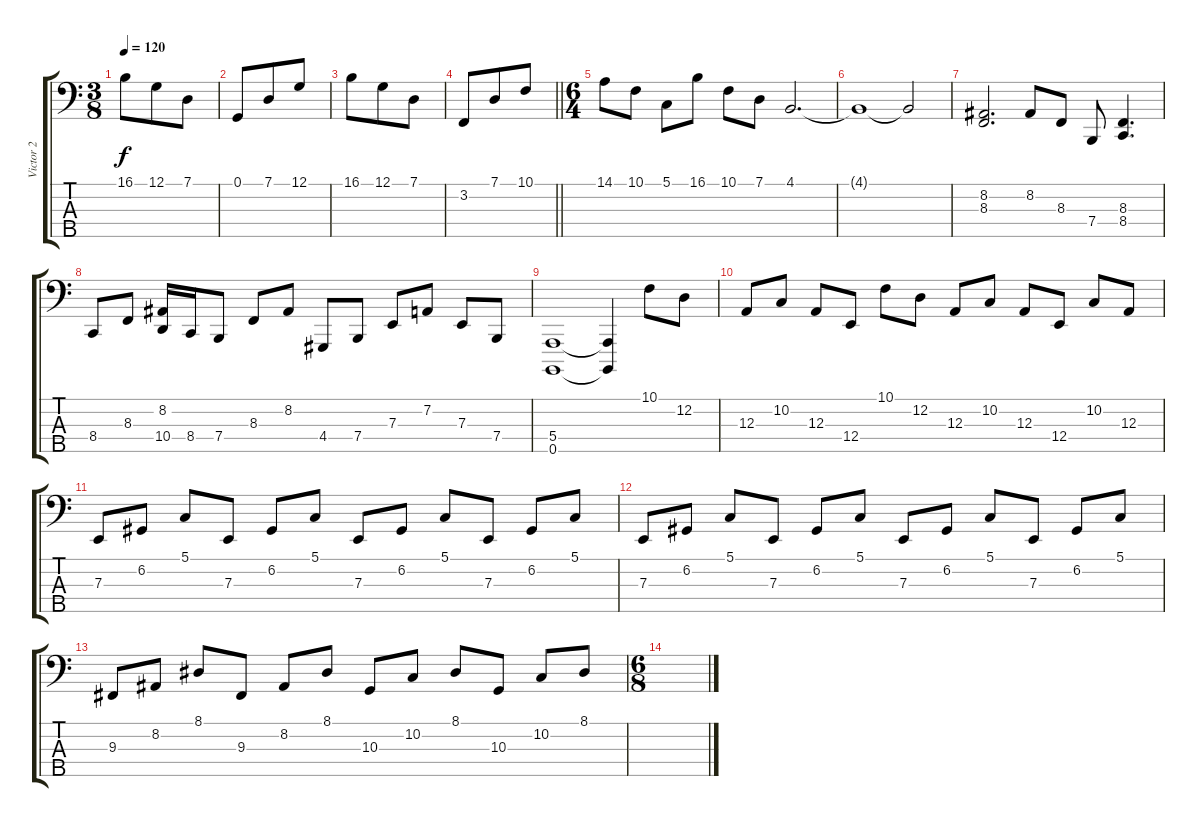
\track ("Victor 2" "Victor 2") {instrument brightacousticpiano}
\staff {score tabs}
\tuning (G2 D2 A1 E1 B0) {hide}
\ts (3 8)
\tempo 120
\clef f4
\ks c
16.1.8{dy f} 12.1.8 7.1.8 |
0.1.8 7.1.8 12.1.8 |
16.1.8 12.1.8 7.1.8 |
\barLineRight lightlight
3.2.8 7.1.8 10.1.8 |
\ts (6 4)
14.1.8 10.1.8 5.1.8 16.1.8 10.1.8 7.1.8 4.1.2{d} |
4.1{t}.1 4.1{t}.2 |
(8.2 8.3).2{d} 8.2.8 8.3.8 7.4.8 (8.3 8.4).4{d} |
8.4.8 8.3.8 (8.2 10.4).16 8.4.16 7.4.8 8.3.8 8.2.8 4.4.8 7.4.8 7.3.8 7.2.8 7.3.8 7.4.8 |
(5.4 0.5).1 (5.4{t} 0.5{t}).4 10.1.8 12.2.8 |
12.3.8 10.2.8 12.3.8 12.4.8 10.1.8 12.2.8 12.3.8 10.2.8 12.3.8 12.4.8 10.2.8 12.3.8 |
7.3.8 6.2.8 5.1.8 7.3.8 6.2.8 5.1.8 7.3.8 6.2.8 5.1.8 7.3.8 6.2.8 5.1.8 |
7.3.8 6.2.8 5.1.8 7.3.8 6.2.8 5.1.8 7.3.8 6.2.8 5.1.8 7.3.8 6.2.8 5.1.8 |
9.3.8 8.2.8 8.1.8 9.3.8 8.2.8 8.1.8 10.3.8 10.2.8 8.1.8 10.3.8 10.2.8 8.1.8 |
\ts (6 8)
